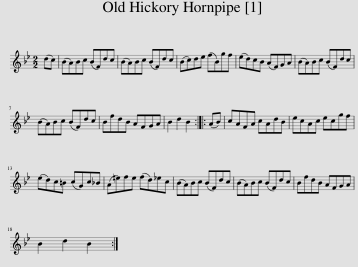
X:1
L:1/8
M:2/2
I:linebreak $
K:Bb
V:1 treble
V:1
 (dc) | (BA)Bc (BF)dc | (BA)Bc (BF)dc | (Bc)de (fB)gf | (ed)cB (AF)GA | %5
 (BA)Bc (BF)dc |$ (BA)Bc (BF)dc | BfdB AFGA | B2 d2 B2 :: (AB) | %10
 cAFA cAdB | ecAc ecgf |$ (ed)c=B (cG)c_B | (A=e)fe (fd)_ec | (BA)Bc (BF)dc | %15
 (BA)Bc (BF)dc | BfdB AFGA |$ B2 d2 B2 :| %18
